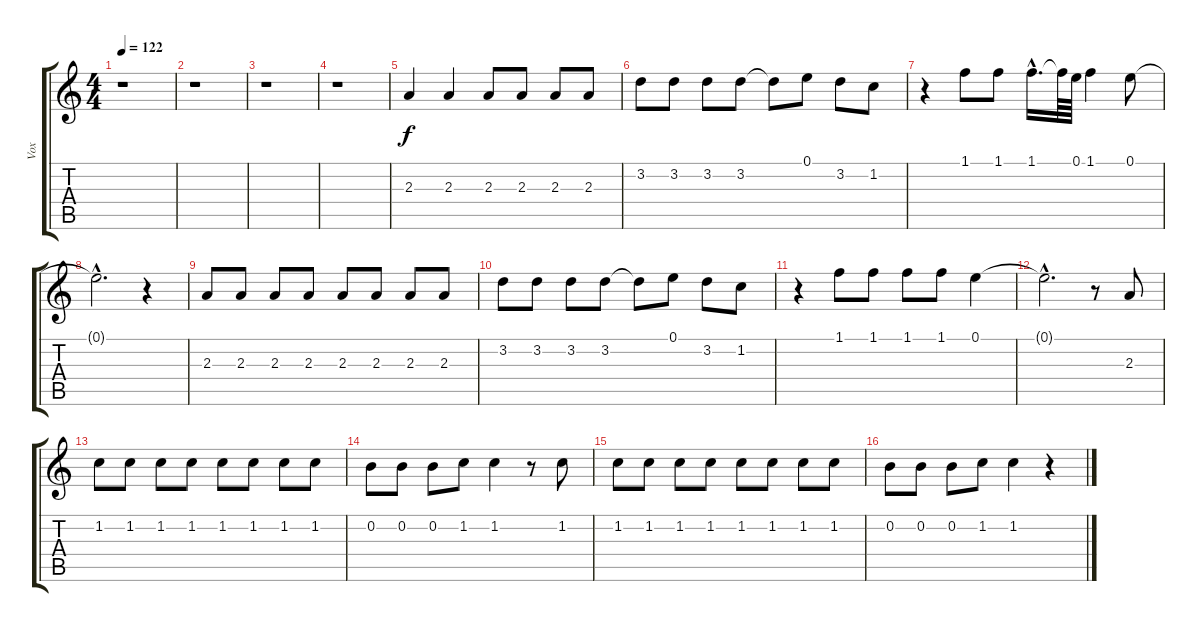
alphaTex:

\track ("Vox" "Vox") {instrument electricguitarclean}
\staff {score tabs}
\tuning (E4 B3 G3 D3 A2 E2) {hide}
\ts (4 4)
\tempo 122
\clef g2
\ks c
r.1{dy f} |
r.1 |
r.1 |
r.1 |
2.3.4 2.3.4 2.3.8 2.3.8 2.3.8 2.3.8 |
3.2.8 3.2.8 3.2.8 3.2.8 3.2{t}.8 0.1.8 3.2.8 1.2.8 |
r.4 1.1.8 1.1.8 1.1{hac}.16{d} 1.1{t}.64 0.1.64 1.1.4 0.1.8 |
0.1{hac t}.2{d} r.4 |
2.3.8 2.3.8 2.3.8 2.3.8 2.3.8 2.3.8 2.3.8 2.3.8 |
3.2.8 3.2.8 3.2.8 3.2.8 3.2{t}.8 0.1.8 3.2.8 1.2.8 |
r.4 1.1.8 1.1.8 1.1.8 1.1.8 0.1.4 |
0.1{hac t}.2{d} r.8 2.3.8 |
1.2.8 1.2.8 1.2.8 1.2.8 1.2.8 1.2.8 1.2.8 1.2.8 |
0.2.8 0.2.8 0.2.8 1.2.8 1.2.4 r.8 1.2.8 |
1.2.8 1.2.8 1.2.8 1.2.8 1.2.8 1.2.8 1.2.8 1.2.8 |
0.2.8 0.2.8 0.2.8 1.2.8 1.2.4 r.4
